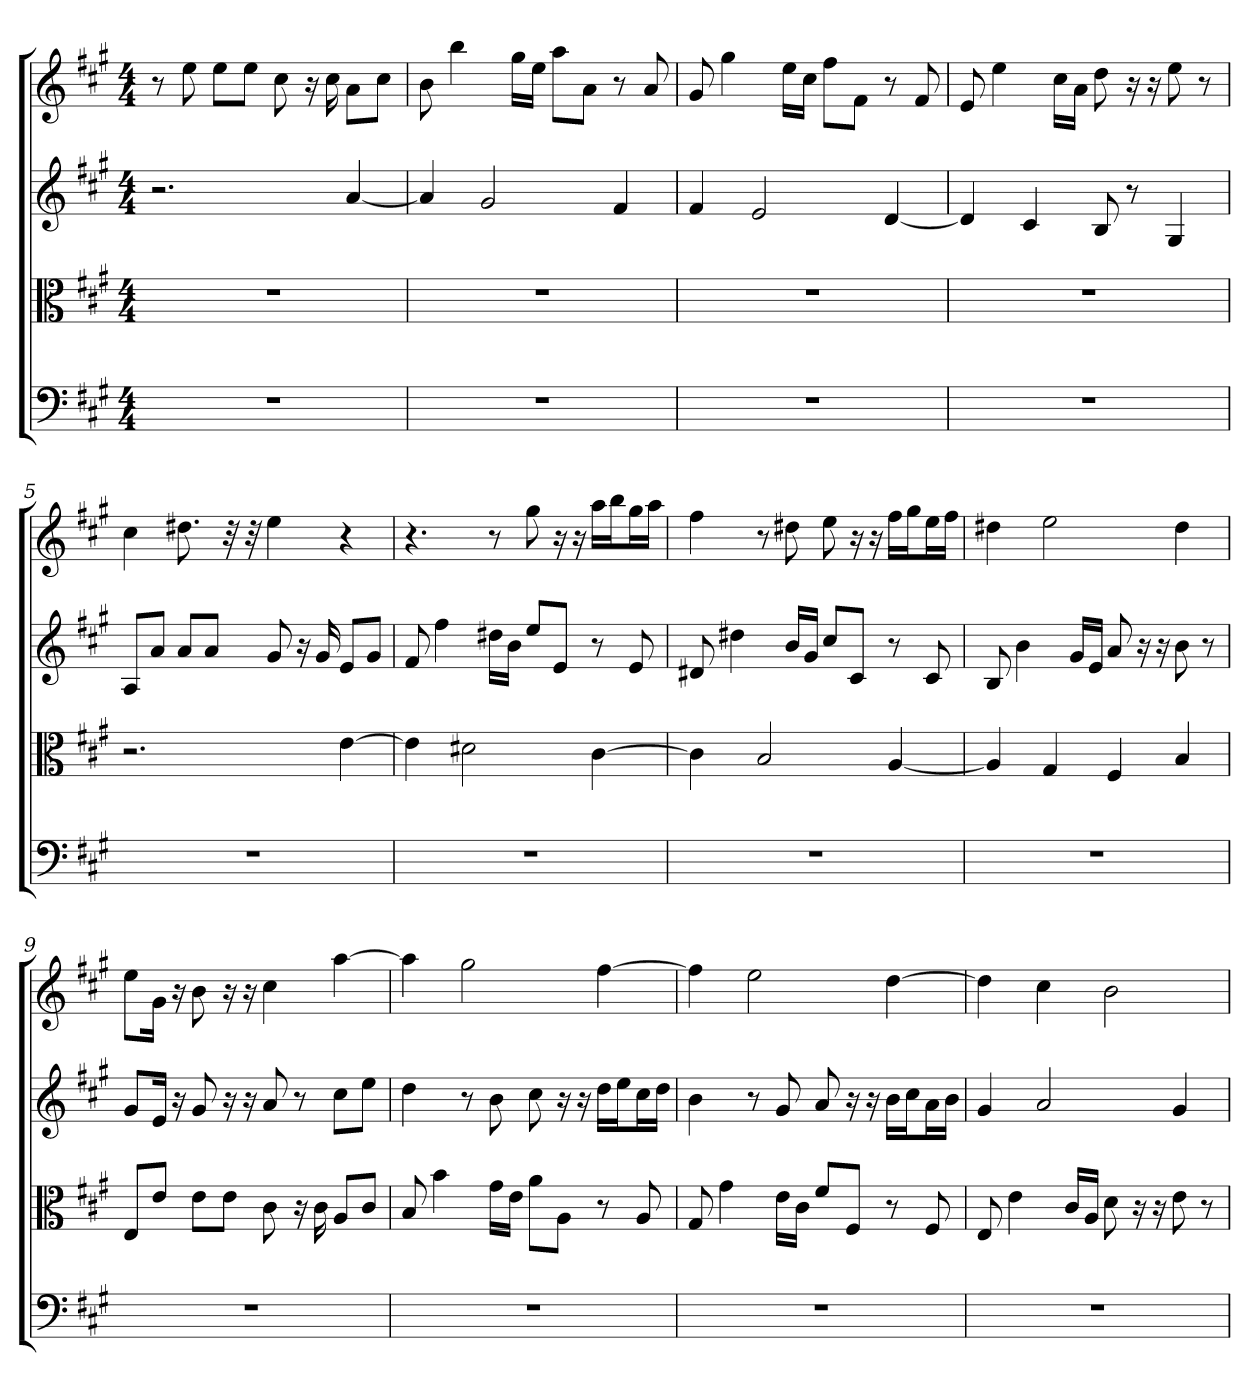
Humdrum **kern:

**kern	**kern	**kern	**kern
*part4	*part3	*part2	*part1
*staff4	*staff3	*staff2	*staff1
*clefF4	*clefC3	*clefG2	*clefG2
*k[f#c#g#]	*k[f#c#g#]	*k[f#c#g#]	*k[f#c#g#]
*A:	*A:	*A:	*A:
*M4/4	*M4/4	*M4/4	*M4/4
=	=	=	=
1r	1r	2.r	8r
.	.	.	8ee
.	.	.	8ee\L
.	.	.	8ee\J
.	.	.	8cc#
.	.	.	16r
.	.	.	16cc#
.	.	[4a	8a\L
.	.	.	8cc#\J
=2	=2	=2	=2
1r	1r	4a]	8b
.	.	.	4bb
.	.	2g#	.
.	.	.	16gg#\LL
.	.	.	16ee\JJ
.	.	.	8aa\L
.	.	.	8a\J
.	.	4f#	8r
.	.	.	8a
=3	=3	=3	=3
1r	1r	4f#	8g#
.	.	.	4gg#
.	.	2e	.
.	.	.	16ee\LL
.	.	.	16cc#\JJ
.	.	.	8ff#\L
.	.	.	8f#\J
.	.	[4d	8r
.	.	.	8f#
=4	=4	=4	=4
1r	1r	4d]	8e
.	.	.	4ee
.	.	4c#	.
.	.	.	16cc#\LL
.	.	.	16a\JJ
.	.	8B	8dd
.	.	8r	16r
.	.	.	16r
.	.	4G#	8ee
.	.	.	8r
=5	=5	=5	=5
1r	2.r	8A/L	4cc#
.	.	8a/J	.
.	.	8a/L	8.dd#X
.	.	8a/J	.
.	.	.	32r
.	.	.	32r
.	.	8g#	4ee
.	.	16r	.
.	.	16g#	.
.	[4e	8e/L	4r
.	.	8g#/J	.
=6	=6	=6	=6
1r	4e]	8f#	4.r
.	.	4ff#	.
.	2d#X	.	.
.	.	16dd#X\LL	8r
.	.	16b\JJ	.
.	.	8ee/L	8gg#
.	.	8e/J	16r
.	.	.	16r
.	[4c#	8r	16aa\LL
.	.	.	16bb\J
.	.	8e	16gg#\L
.	.	.	16aa\JJ
=7	=7	=7	=7
1r	4c#]	8d#X	4ff#
.	.	4dd#X	.
.	2B	.	8r
.	.	16b/LL	8dd#X
.	.	16g#/JJ	.
.	.	8cc#/L	8ee
.	.	8c#/J	16r
.	.	.	16r
.	[4A	8r	16ff#\LL
.	.	.	16gg#\J
.	.	8c#	16ee\L
.	.	.	16ff#\JJ
=8	=8	=8	=8
1r	4A]	8B	4dd#X
.	.	4b	.
.	4G#	.	2ee
.	.	16g#/LL	.
.	.	16e/JJ	.
.	4F#	8a	.
.	.	16r	.
.	.	16r	.
.	4B	8b	4dd#
.	.	8r	.
=9	=9	=9	=9
1r	8E/L	8g#/L	8ee\L
.	8e/J	16e/Jk	16g#\Jk
.	.	16r	16r
.	8e\L	8g#	8b
.	8e\J	16r	16r
.	.	16r	16r
.	8c#	8a	4cc#
.	16r	8r	.
.	16c#	.	.
.	8A/L	8cc#\L	[4aa
.	8c#/J	8ee\J	.
=10	=10	=10	=10
1r	8B	4dd	4aa]
.	4b	.	.
.	.	8r	2gg#
.	16g#\LL	8b	.
.	16e\JJ	.	.
.	8a\L	8cc#	.
.	8A\J	16r	.
.	.	16r	.
.	8r	16dd\LL	[4ff#
.	.	16ee\J	.
.	8A	16cc#\L	.
.	.	16dd\JJ	.
=11	=11	=11	=11
1r	8G#	4b	4ff#]
.	4g#	.	.
.	.	8r	2ee
.	16e\LL	8g#	.
.	16c#\JJ	.	.
.	8f#/L	8a	.
.	8F#/J	16r	.
.	.	16r	.
.	8r	16b\LL	[4dd
.	.	16cc#\J	.
.	8F#	16a\L	.
.	.	16b\JJ	.
=12	=12	=12	=12
1r	8E	4g#	4dd]
.	4e	.	.
.	.	2a	4cc#
.	16c#/LL	.	.
.	16A/JJ	.	.
.	8d	.	2b
.	16r	.	.
.	16r	.	.
.	8e	4g#	.
.	8r	.	.
=	=	=	=
*-	*-	*-	*-
